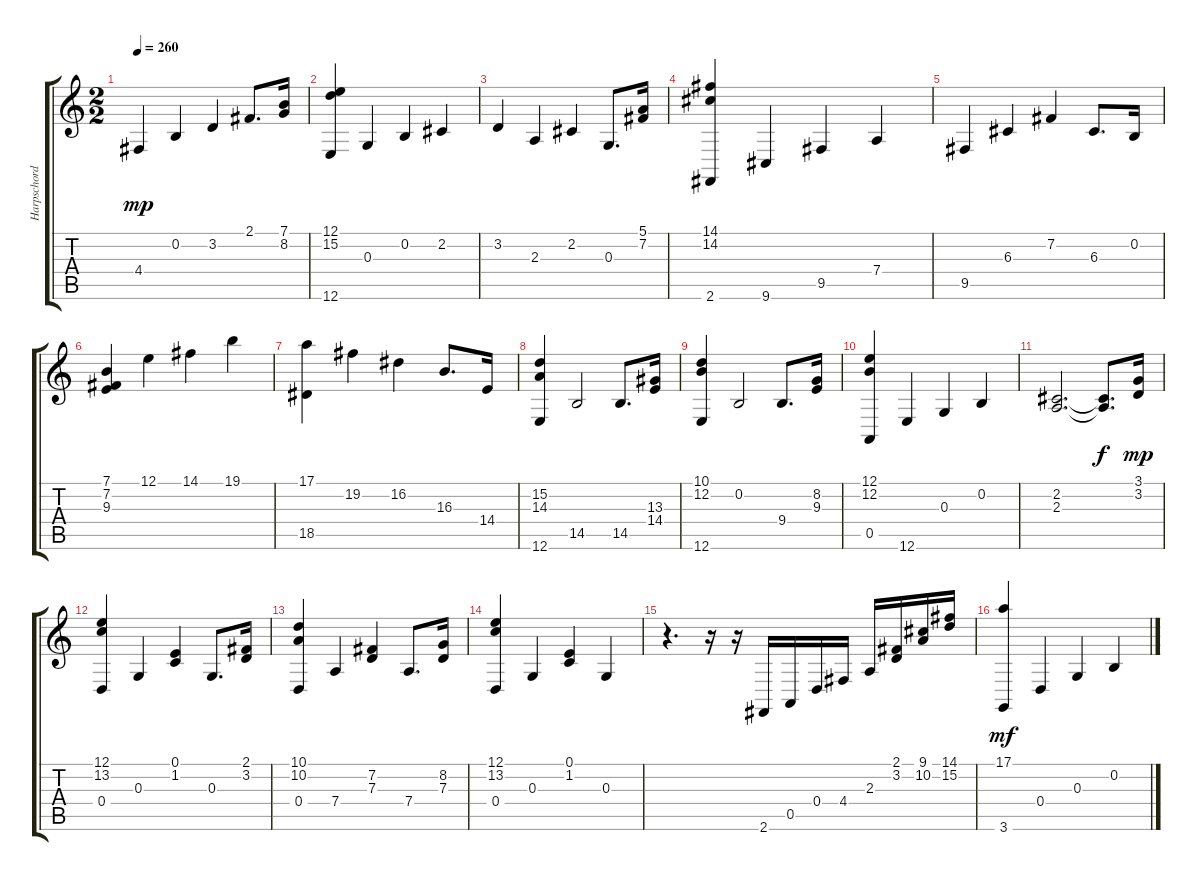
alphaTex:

\track ("Harpschord" "Harpschord") {instrument harpsichord}
\staff {score tabs}
\tuning (E4 B3 G3 D3 A2 E2) {hide}
\ts (2 2)
\tempo 260
\clef g2
\ks c
4.4.4{dy mp} 0.2.4 3.2.4 2.1.8{d} (7.1 8.2).16 |
(12.1 15.2 12.6).4 0.3.4 0.2.4 2.2.4 |
3.2.4 2.3.4 2.2.4 0.3.8{d} (5.1 7.2).16 |
(14.1 14.2 2.6).4 9.6.4 9.5.4 7.4.4 |
9.5.4 6.3.4 7.2.4 6.3.8{d} 0.2.16 |
(7.1 7.2 9.3).4 12.1.4 14.1.4 19.1.4 |
(17.1 18.5).4 19.2.4 16.2.4 16.3.8{d} 14.4.16 |
(15.2 14.3 12.6).4 14.5.2 14.5.8{d} (13.3 14.4).16 |
(10.1 12.2 12.6).4 0.2.2 9.4.8{d} (8.2 9.3).16 |
(12.1 12.2 0.5).4 12.6.4 0.3.4 0.2.4 |
(2.2 2.3).2{d} (2.2{t} 2.3{t}).8{d dy f} (3.1 3.2).16{dy mp} |
(12.1 13.2 0.4).4 0.3.4 (0.1 1.2).4 0.3.8{d} (2.1 3.2).16 |
(10.1 10.2 0.4).4 7.4.4 (7.2 7.3).4 7.4.8{d} (8.2 7.3).16 |
(12.1 13.2 0.4).4 0.3.4 (0.1 1.2).4 0.3.4 |
r.4{d} r.16 r.16 2.6.16 0.5.16 0.4.16 4.4.16 2.3.16 (2.1 3.2).16 (9.1 10.2).16 (14.1 15.2).16 |
(17.1 3.6).4{dy mf} 0.4.4 0.3.4 0.2.4
